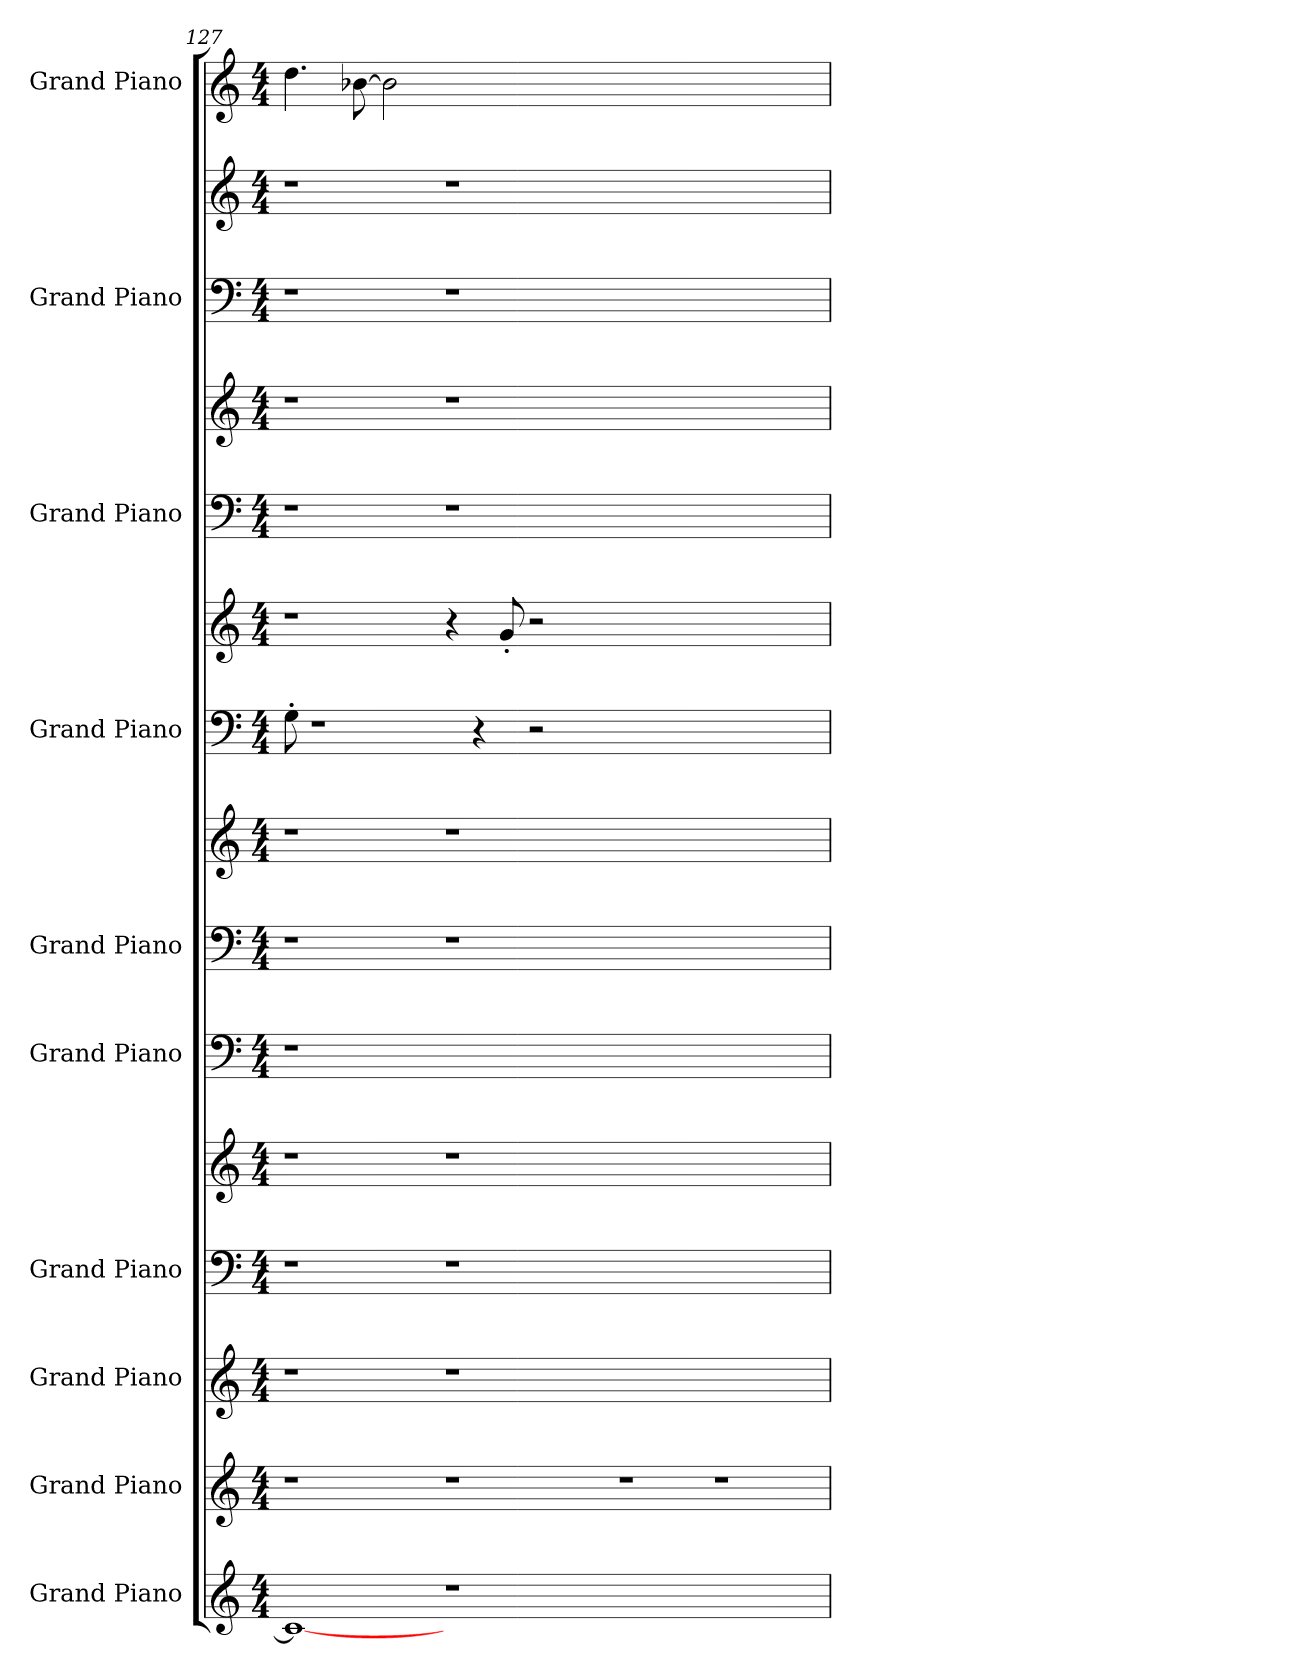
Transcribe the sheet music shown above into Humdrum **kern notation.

**kern	**kern	**kern	**kern	**kern	**kern	**kern	**kern	**kern	**kern	**kern	**kern	**kern	**kern	**kern
*part10	*part9	*part8	*part7	*part7	*part6	*part5	*part5	*part4	*part4	*part3	*part3	*part2	*part2	*part1
*staff15	*staff14	*staff13	*staff12	*staff11	*staff10	*staff9	*staff8	*staff7	*staff6	*staff5	*staff4	*staff3	*staff2	*staff1
*I"Grand Piano	*I"Grand Piano	*I"Grand Piano	*I"Grand Piano	*	*I"Grand Piano	*I"Grand Piano	*	*I"Grand Piano	*	*I"Grand Piano	*	*I"Grand Piano	*	*I"Grand Piano
*clefG2	*clefG2	*clefG2	*clefF4	*clefG2	*clefF4	*clefF4	*clefG2	*clefF4	*clefG2	*clefF4	*clefG2	*clefF4	*clefG2	*clefG2
*k[]	*k[]	*k[]	*k[]	*k[]	*k[]	*k[]	*k[]	*k[]	*k[]	*k[]	*k[]	*k[]	*k[]	*k[]
*C:	*C:	*C:	*C:	*C:	*C:	*C:	*C:	*C:	*C:	*C:	*C:	*C:	*C:	*C:
*M4/4	*M4/4	*M4/4	*M4/4	*M4/4	*M4/4	*M4/4	*M4/4	*M4/4	*M4/4	*M4/4	*M4/4	*M4/4	*M4/4	*M4/4
=127	=127	=127	=127	=127	=127	=127	=127	=127	=127	=127	=127	=127	=127	=127
1c_	1r	1r	1r	1r	1r	1r	1r	8G'	1r	1r	1r	1r	1r	4.dd
.	.	.	.	.	.	.	.	1r	.	.	.	.	.	.
.	.	.	.	.	.	.	.	.	.	.	.	.	.	[8b-X
.	.	.	.	.	.	.	.	.	.	.	.	.	.	2b-]
1r	1r	1r	1r	1r	0.ryy	1r	1r	.	4r	1r	1r	1r	1r	0.ryy
.	.	.	.	.	.	.	.	4r	.	.	.	.	.	.
.	.	.	.	.	.	.	.	.	8g'	.	.	.	.	.
.	.	.	.	.	.	.	.	2r	2r	.	.	.	.	.
.	.	.	.	.	.	.	.	0ryy	0ryy	.	.	.	.	.
0ryy	1r	0ryy	0ryy	0ryy	.	0ryy	0ryy	.	.	0ryy	0ryy	0ryy	0ryy	.
.	1r	.	.	.	.	.	.	.	.	.	.	.	.	.
.	.	.	.	.	.	.	.	8ryy	8ryy	.	.	.	.	.
=	=	=	=	=	=	=	=	=	=	=	=	=	=	=
*-	*-	*-	*-	*-	*-	*-	*-	*-	*-	*-	*-	*-	*-	*-
